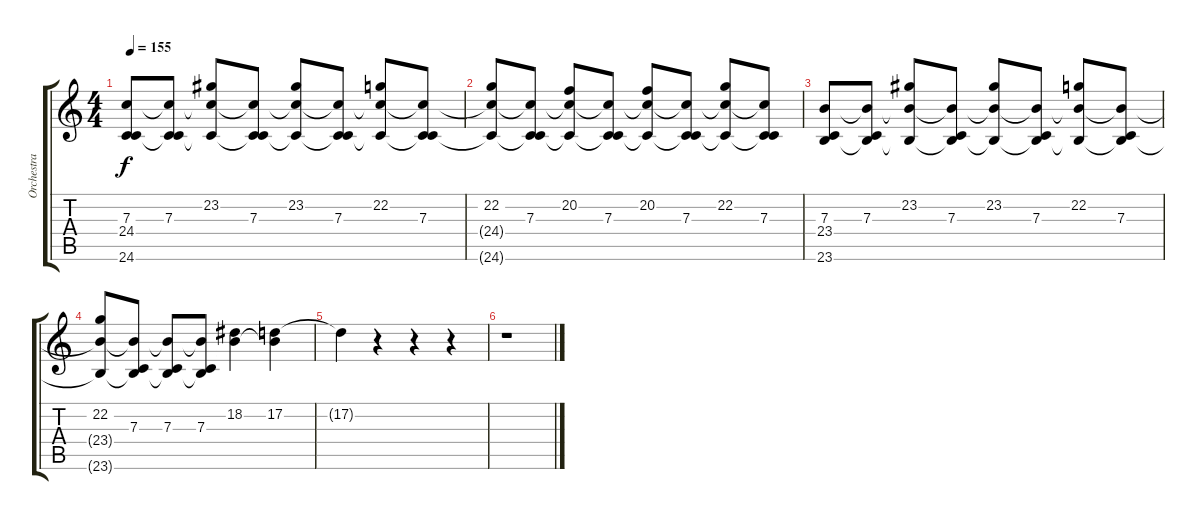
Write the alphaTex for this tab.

\track ("Orchestra" "Orchestra") {instrument stringensemble1}
\staff {score tabs}
\tuning (D4 A3 F3 C3 G2 C2) {hide}
\ts (4 4)
\tempo 155
\clef g2
\ks c
(7.3 24.4 24.6).8{dy f} (7.3 24.4{t} 24.6{t}).8 (23.2 24.4{t} 24.6{t}).8 (7.3 24.4{t} 24.6{t}).8 (23.2 24.4{t} 24.6{t}).8 (7.3 24.4{t} 24.6{t}).8 (22.2 24.4{t} 24.6{t}).8 (7.3 24.4{t} 24.6{t}).8 |
(22.2 24.4{t} 24.6{t}).8 (7.3 24.4{t} 24.6{t}).8 (20.2 24.4{t} 24.6{t}).8 (7.3 24.4{t} 24.6{t}).8 (20.2 24.4{t} 24.6{t}).8 (7.3 24.4{t} 24.6{t}).8 (22.2 24.4{t} 24.6{t}).8 (7.3 24.4{t} 24.6{t}).8 |
(7.3 23.4 23.6).8 (7.3 23.4{t} 23.6{t}).8 (23.2 23.4{t} 23.6{t}).8 (7.3 23.4{t} 23.6{t}).8 (23.2 23.4{t} 23.6{t}).8 (7.3 23.4{t} 23.6{t}).8 (22.2 23.4{t} 23.6{t}).8 (7.3 23.4{t} 23.6{t}).8 |
(22.2 23.4{t} 23.6{t}).8 (7.3 23.4{t} 23.6{t}).8 (7.3 23.4{t} 23.6{t}).8 (7.3 23.4{t} 23.6{t}).8 (18.2 23.4{t}).4 (17.2 23.4{t}).4 |
17.2{t}.4 r.4 r.4 r.4 |
r.1
